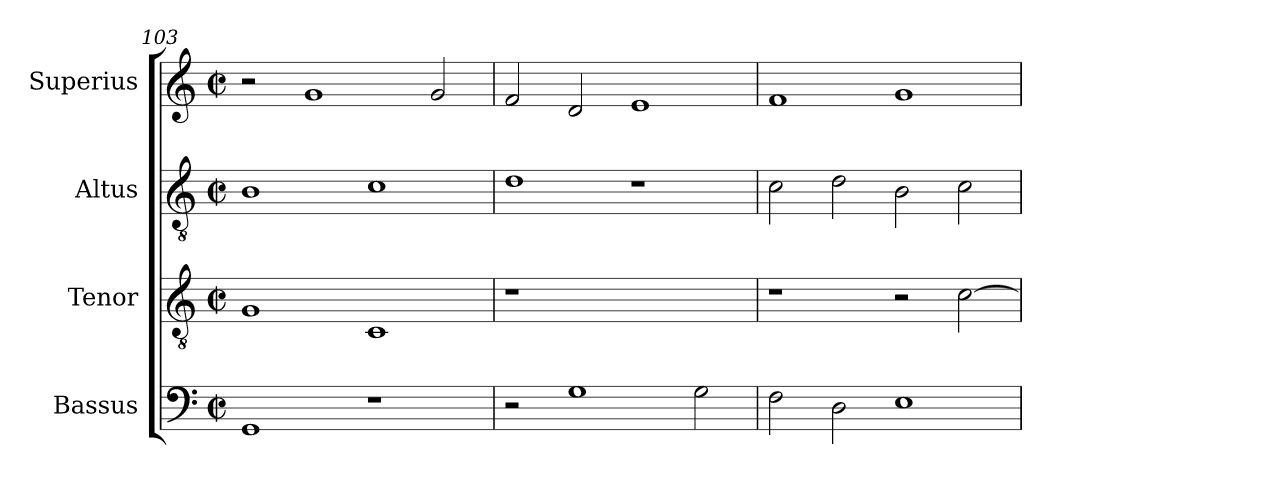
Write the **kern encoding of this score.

**kern	**kern	**kern	**kern
*part4	*part3	*part2	*part1
*staff4	*staff3	*staff2	*staff1
*I"Bassus	*I"Tenor	*I"Altus	*I"Superius
*I'B.	*I'T.	*I'A.	*I'S.
*clefF4	*clefGv2	*clefGv2	*clefG2
*	*ITrd7c12	*ITrd7c12	*
*k[]	*k[]	*k[]	*k[]
*C:	*C:	*C:	*C:
*M2/2	*M2/2	*M2/2	*M2/2
*met(c|)	*met(c|)	*met(c|)	*met(c|)
=103	=103	=103	=103
1GGi	1GGi	1BBi	2r
.	.	.	1gi
1r	1CCi	1Ci	.
.	.	.	2gi/
!!LO:LB:g=z
=104	=104	=104	=104
!	!LO:N:vis=1	!	!
2r	1r	1Di	2fi/
1Gi	.	.	2di/
.	1ryy	1r	1ei
2Gi\	.	.	.
=105	=105	=105	=105
2Fi\	1r	2Ci\	1fi
2Di\	.	2Di\	.
1Ei	2r	2BBi\	1gi
.	[>2Ci\	2Ci\	.
=	=	=	=
*-	*-	*-	*-
